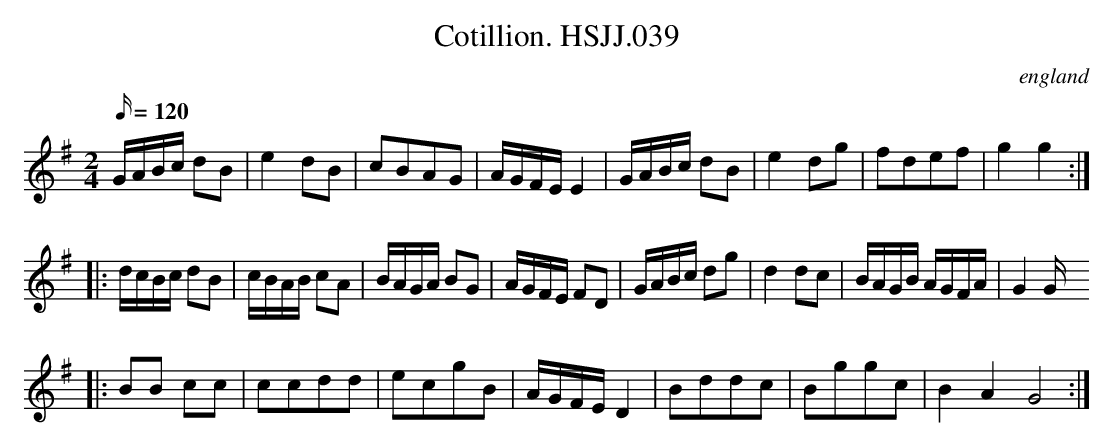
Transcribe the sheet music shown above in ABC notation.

X:1
T:Cotillion. HSJJ.039
O:england
M:2/4
L:1/16
Q:120
K:G
GABc d2B2|e4d2B2|c2B2A2G2|AGFEE4|GABc d2B2|e4d2g2|f2d2e2f2|g4g4:|
|:dcBc d2B2|cBAB c2A2|BAGA B2G2|AGFE F2D2|GABc d2g2|d4d2c2|BAGB AGFA|G4G
4:|
|:B2B2 c2c2|c2c2d2d2|e2c2g2B2|AGFED4|B2d2d2c2|B2g2g2c2|B4A4G8:|]
